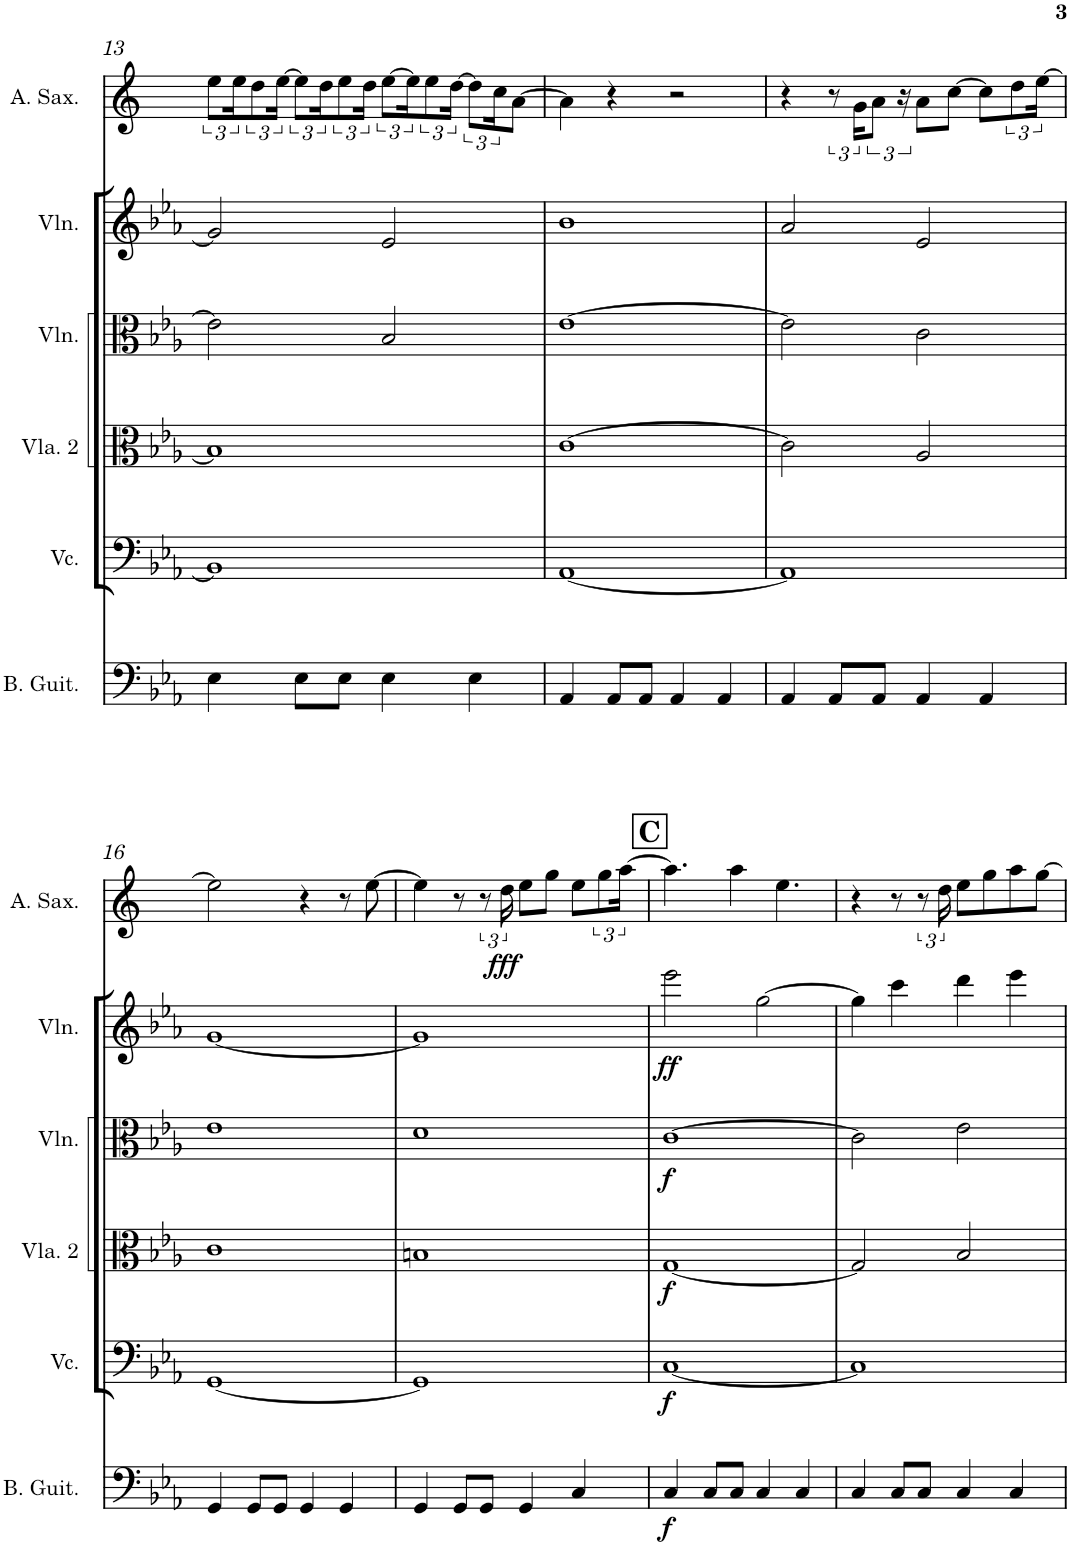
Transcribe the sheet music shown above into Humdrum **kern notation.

**kern	**dynam	**kern	**dynam	**kern	**dynam	**kern	**dynam	**kern	**dynam	**kern	**dynam
*part6	*part6	*part5	*part5	*part4	*part4	*part3	*part3	*part2	*part2	*part1	*part1
*staff6	*staff6	*staff5	*staff5	*staff4	*staff4	*staff3	*staff3	*staff2	*staff2	*staff1	*staff1
*I"Bass Guitar	*	*I"Violoncello	*	*I"Viola 2	*	*I"Violin	*	*I"Violin	*	*I"Alto Saxophone	*
*I'B. Guit.	*	*I'Vc.	*	*I'Vla. 2	*	*I'Vln.	*	*I'Vln.	*	*I'A. Sax.	*
!!LO:PB:g=z
*clefF4	*	*clefF4	*	*clefC3	*	*clefC3	*	*clefG2	*	*clefG2	*
*Trd7c12	*	*	*	*	*	*	*	*	*	*Trd5c9	*
*k[b-e-a-]	*	*k[b-e-a-]	*	*k[b-e-a-]	*	*k[b-e-a-]	*	*k[b-e-a-]	*	*k[]	*
*M4/4	*	*M4/4	*	*M4/4	*	*M4/4	*	*M4/4	*	*M4/4	*
=13	=13	=13	=13	=13	=13	=13	=13	=13	=13	=13	=13
4E-\	.	1BB-]	.	1B-]	.	2e-\]	.	2g/]	.	12ee\L	.
.	.	.	.	.	.	.	.	.	.	24ee\K	.
.	.	.	.	.	.	.	.	.	.	12dd\	.
.	.	.	.	.	.	.	.	.	.	[8ee\J	.
8E-\L	.	.	.	.	.	.	.	.	.	.	.
.	.	.	.	.	.	.	.	.	.	24dd\K	.
8E-\J	.	.	.	.	.	.	.	.	.	12ee\	.
.	.	.	.	.	.	.	.	.	.	24dd\Jk	.
4E-\	.	.	.	.	.	2B-/	.	2e-/	.	[8ee\L	.
.	.	.	.	.	.	.	.	.	.	12ee\	.
.	.	.	.	.	.	.	.	.	.	[8dd\J	.
4E-\	.	.	.	.	.	.	.	.	.	.	.
.	.	.	.	.	.	.	.	.	.	24cc\K	.
.	.	.	.	.	.	.	.	.	.	[8a\J	.
=14	=14	=14	=14	=14	=14	=14	=14	=14	=14	=14	=14
4AA-/	.	[1AA-	.	[1c	.	[1e-	.	1b-	.	4a\]	.
8AA-/L	.	.	.	.	.	.	.	.	.	4r	.
8AA-/J	.	.	.	.	.	.	.	.	.	.	.
4AA-/	.	.	.	.	.	.	.	.	.	2r	.
4AA-/	.	.	.	.	.	.	.	.	.	.	.
=15	=15	=15	=15	=15	=15	=15	=15	=15	=15	=15	=15
4AA-/	.	1AA-]	.	2c\]	.	2e-\]	.	2a-/	.	4r	.
8AA-/L	.	.	.	.	.	.	.	.	.	12r	.
.	.	.	.	.	.	.	.	.	.	24g\KL	.
8AA-/J	.	.	.	.	.	.	.	.	.	12a\J	.
.	.	.	.	.	.	.	.	.	.	24r	.
4AA-/	.	.	.	2A-/	.	2c\	.	2e-/	.	8a\L	.
.	.	.	.	.	.	.	.	.	.	[8cc\J	.
4AA-/	.	.	.	.	.	.	.	.	.	8cc\L]	.
.	.	.	.	.	.	.	.	.	.	12dd\	.
.	.	.	.	.	.	.	.	.	.	[24ee\Jk	.
!!LO:LB:g=z
=16	=16	=16	=16	=16	=16	=16	=16	=16	=16	=16	=16
4GG/	.	[1GG	.	1c	.	1e-	.	[1g	.	2ee\]	.
8GG/L	.	.	.	.	.	.	.	.	.	.	.
8GG/J	.	.	.	.	.	.	.	.	.	.	.
4GG/	.	.	.	.	.	.	.	.	.	4r	.
4GG/	.	.	.	.	.	.	.	.	.	8r	.
.	.	.	.	.	.	.	.	.	.	[8ee\	.
=17	=17	=17	=17	=17	=17	=17	=17	=17	=17	=17	=17
4GG/	.	1GG]	.	1Bn	.	1d	.	1g]	.	4ee\]	.
8GG/L	.	.	.	.	.	.	.	.	.	8r	.
8GG/J	.	.	.	.	.	.	.	.	.	12r	.
!	!	!	!	!	!	!	!	!	!	!	!LO:DY:b
.	.	.	.	.	.	.	.	.	.	24dd\	fff
4GG/	.	.	.	.	.	.	.	.	.	8ee\L	.
.	.	.	.	.	.	.	.	.	.	8gg\J	.
4C/	.	.	.	.	.	.	.	.	.	8ee\L	.
.	.	.	.	.	.	.	.	.	.	12gg\	.
.	.	.	.	.	.	.	.	.	.	[24aa\Jk	.
!!LO:REH:place=s1:a:B:cj:fs=14:t=C
=18	=18	=18	=18	=18	=18	=18	=18	=18	=18	=18	=18
!	!LO:DY:b	!	!LO:DY:b	!	!LO:DY:b	!	!LO:DY:b	!	!LO:DY:b	!	!
4C/	f	[1C	f	[1G	f	[1c	f	2eee-\	ff	4.aa\]	.
8C/L	.	.	.	.	.	.	.	.	.	.	.
8C/J	.	.	.	.	.	.	.	.	.	4aa\	.
4C/	.	.	.	.	.	.	.	[2gg\	.	.	.
.	.	.	.	.	.	.	.	.	.	4.ee\	.
4C/	.	.	.	.	.	.	.	.	.	.	.
=19	=19	=19	=19	=19	=19	=19	=19	=19	=19	=19	=19
4C/	.	1C]	.	2G/]	.	2c\]	.	4gg\]	.	4r	.
8C/L	.	.	.	.	.	.	.	4ccc\	.	8r	.
8C/J	.	.	.	.	.	.	.	.	.	12r	.
.	.	.	.	.	.	.	.	.	.	24dd\	.
4C/	.	.	.	2B-/	.	2e-\	.	4ddd\	.	8ee\L	.
.	.	.	.	.	.	.	.	.	.	8gg\	.
4C/	.	.	.	.	.	.	.	4eee-\	.	8aa\	.
.	.	.	.	.	.	.	.	.	.	[8gg\J	.
=	=	=	=	=	=	=	=	=	=	=	=
*-	*-	*-	*-	*-	*-	*-	*-	*-	*-	*-	*-
